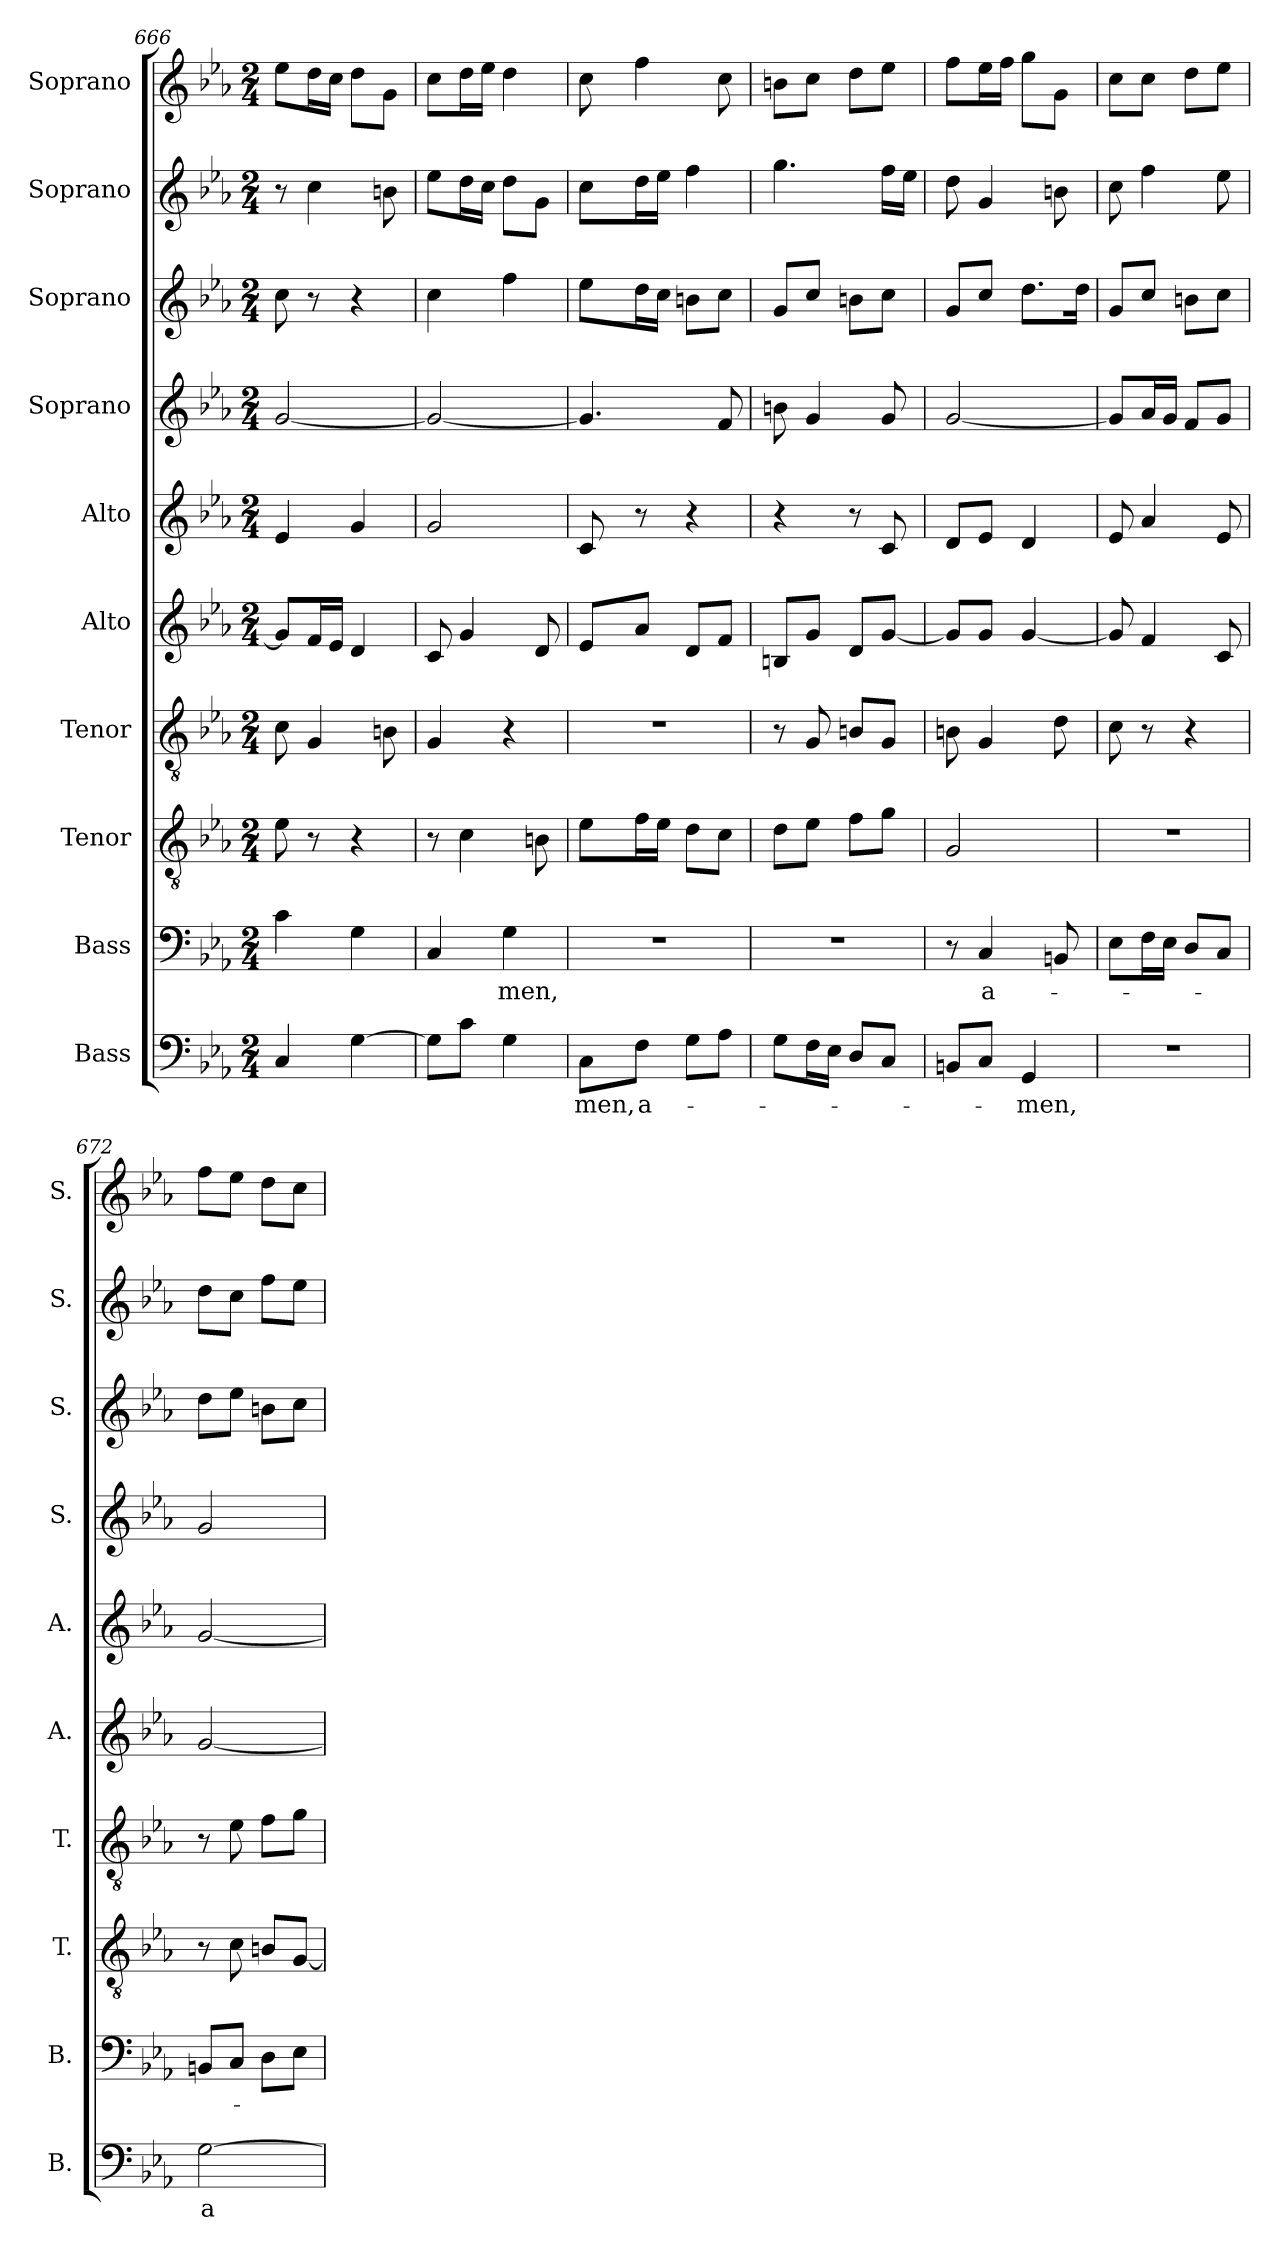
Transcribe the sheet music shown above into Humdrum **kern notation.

**kern	**text	**kern	**text	**kern	**kern	**kern	**kern	**kern	**kern	**kern	**kern
*part10	*part10	*part9	*part9	*part8	*part7	*part6	*part5	*part4	*part3	*part2	*part1
*staff10	*staff10	*staff9	*staff9	*staff8	*staff7	*staff6	*staff5	*staff4	*staff3	*staff2	*staff1
*I"Bass	*	*I"Bass	*	*I"Tenor	*I"Tenor	*I"Alto	*I"Alto	*I"Soprano	*I"Soprano	*I"Soprano	*I"Soprano
*I'B.	*	*I'B.	*	*I'T.	*I'T.	*I'A.	*I'A.	*I'S.	*I'S.	*I'S.	*I'S.
*clefF4	*	*clefF4	*	*clefGv2	*clefGv2	*clefG2	*clefG2	*clefG2	*clefG2	*clefG2	*clefG2
*k[b-e-a-]	*	*k[b-e-a-]	*	*k[b-e-a-]	*k[b-e-a-]	*k[b-e-a-]	*k[b-e-a-]	*k[b-e-a-]	*k[b-e-a-]	*k[b-e-a-]	*k[b-e-a-]
*M2/4	*	*M2/4	*	*M2/4	*M2/4	*M2/4	*M2/4	*M2/4	*M2/4	*M2/4	*M2/4
=666	=666	=666	=666	=666	=666	=666	=666	=666	=666	=666	=666
4C/	.	4c\	.	8e-\	8c\	8g/L]	4e-/	[2g/	8cc\	8r	8ee-\L
.	.	.	.	8r	4G/	16f/L	.	.	8r	4cc\	16dd\L
.	.	.	.	.	.	16e-/JJ	.	.	.	.	16cc\JJ
[4G\	.	4G\	.	4r	.	4d/	4g/	.	4r	.	8dd\L
.	.	.	.	.	8Bn\	.	.	.	.	8bn\	8g\J
=667	=667	=667	=667	=667	=667	=667	=667	=667	=667	=667	=667
8G\L]	.	4C/	.	8r	4G/	8c/	2g/	2g/_	4cc\	8ee-\L	8cc\L
8c\J	.	.	.	4c\	.	4g/	.	.	.	16dd\L	16dd\L
.	.	.	.	.	.	.	.	.	.	16cc\JJ	16ee-\JJ
4G\	.	4G\	-men,	.	4r	.	.	.	4ff\	8dd\L	4dd\
.	.	.	.	8Bn\	.	8d/	.	.	.	8g\J	.
=668	=668	=668	=668	=668	=668	=668	=668	=668	=668	=668	=668
8C\L	-men,	2r	.	8e-\L	2r	8e-/L	8c/	4.g/]	8ee-\L	8cc\L	8cc\
8F\J	a-	.	.	16f\L	.	8a-/J	8r	.	16dd\L	16dd\L	4ff\
.	.	.	.	16e-\JJ	.	.	.	.	16cc\JJ	16ee-\JJ	.
8G\L	.	.	.	8d\L	.	8d/L	4r	.	8bn\L	4ff\	.
8A-\J	.	.	.	8c\J	.	8f/J	.	8f/	8cc\J	.	8cc\
=669	=669	=669	=669	=669	=669	=669	=669	=669	=669	=669	=669
8G\L	.	2r	.	8d\L	8r	8Bn/L	4r	8bn\	8g/L	4.gg\	8bn\L
16F\L	.	.	.	8e-\J	8G/	8g/J	.	4g/	8cc/J	.	8cc\J
16E-\JJ	.	.	.	.	.	.	.	.	.	.	.
8D/L	.	.	.	8f\L	8Bn/L	8d/L	8r	.	8bn\L	.	8dd\L
8C/J	.	.	.	8g\J	8G/J	[8g/J	8c/	8g/	8cc\J	16ff\LL	8ee-\J
.	.	.	.	.	.	.	.	.	.	16ee-\JJ	.
=670	=670	=670	=670	=670	=670	=670	=670	=670	=670	=670	=670
8BBn/L	.	8r	.	2G/	8Bn\	8g/L]	8d/L	[2g/	8g/L	8dd\	8ff\L
8C/J	.	4C/	a-	.	4G/	8g/J	8e-/J	.	8cc/J	4g/	16ee-\L
.	.	.	.	.	.	.	.	.	.	.	16ff\JJ
4GG/	-men,	.	.	.	.	[4g/	4d/	.	8.dd\L	.	8gg\L
.	.	8BBn/	.	.	8d\	.	.	.	.	8bn\	8g\J
.	.	.	.	.	.	.	.	.	16dd\Jk	.	.
!!LO:PB:g=z
=671	=671	=671	=671	=671	=671	=671	=671	=671	=671	=671	=671
2r	.	8E-\L	.	2r	8c\	8g/]	8e-/	8g/L]	8g/L	8cc\	8cc\L
.	.	16F\L	.	.	8r	4f/	4a-/	16a-/L	8cc/J	4ff\	8cc\J
.	.	16E-\JJ	.	.	.	.	.	16g/JJ	.	.	.
.	.	8D/L	.	.	4r	.	.	8f/L	8bn\L	.	8dd\L
.	.	8C/J	.	.	.	8c/	8e-/	8g/J	8cc\J	8ee-\	8ee-\J
=672	=672	=672	=672	=672	=672	=672	=672	=672	=672	=672	=672
[2G\	a-	8BBn/L	.	8r	8r	[2g/	[2g/	2g/	8dd\L	8dd\L	8ff\L
.	.	8C/J	.	8c\	8e-\	.	.	.	8ee-\J	8cc\J	8ee-\J
.	.	8D\L	.	8Bn/L	8f\L	.	.	.	8bn\L	8ff\L	8dd\L
.	.	8E-\J	.	[8G/J	8g\J	.	.	.	8cc\J	8ee-\J	8cc\J
=	=	=	=	=	=	=	=	=	=	=	=
*-	*-	*-	*-	*-	*-	*-	*-	*-	*-	*-	*-
